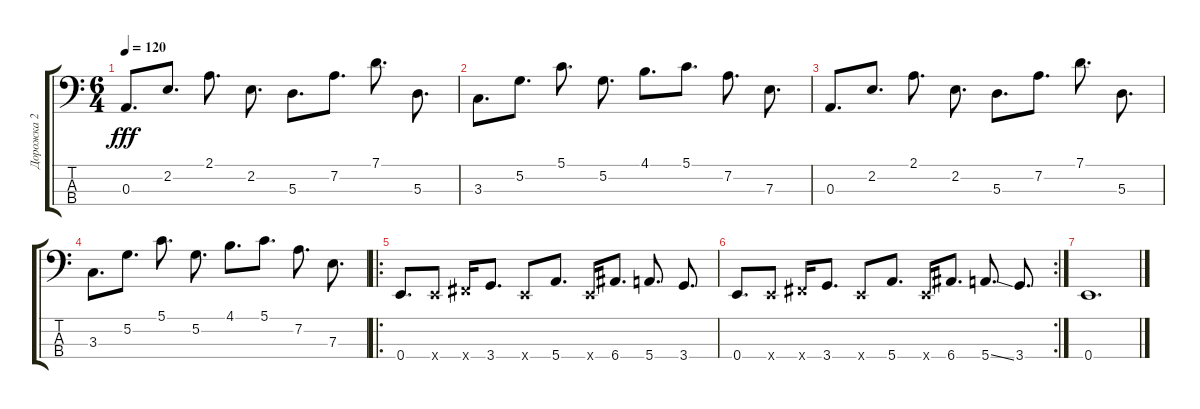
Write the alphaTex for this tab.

\track ("Дорожка 2" "Дорожка 2") {instrument electricbasspick}
\staff {score tabs}
\tuning (G2 D2 A1 E1) {hide}
\ts (6 4)
\tempo 120
\clef f4
\ks c
0.3.8{d dy fff} 2.2.8{d} 2.1.8{d} 2.2.8{d} 5.3.8{d} 7.2.8{d} 7.1.8{d} 5.3.8{d} |
3.3.8{d} 5.2.8{d} 5.1.8{d} 5.2.8{d} 4.1.8{d} 5.1.8{d} 7.2.8{d} 7.3.8{d} |
0.3.8{d} 2.2.8{d} 2.1.8{d} 2.2.8{d} 5.3.8{d} 7.2.8{d} 7.1.8{d} 5.3.8{d} |
3.3.8{d} 5.2.8{d} 5.1.8{d} 5.2.8{d} 4.1.8{d} 5.1.8{d} 7.2.8{d} 7.3.8{d} |
\ro
0.4.8{d} 0.4{x}.8 2.4{x}.16 3.4.8{d} 0.4{x}.8 5.4.8{d} 0.4{x}.16 6.4.8{d} 5.4.8{d} 3.4.8{d} |
\rc 2
0.4.8{d} 0.4{x}.8 2.4{x}.16 3.4.8{d} 0.4{x}.8 5.4.8{d} 0.4{x}.16 6.4.8{d} 5.4{ss}.8{d} 3.4.8{d} |
0.4.1{d}
